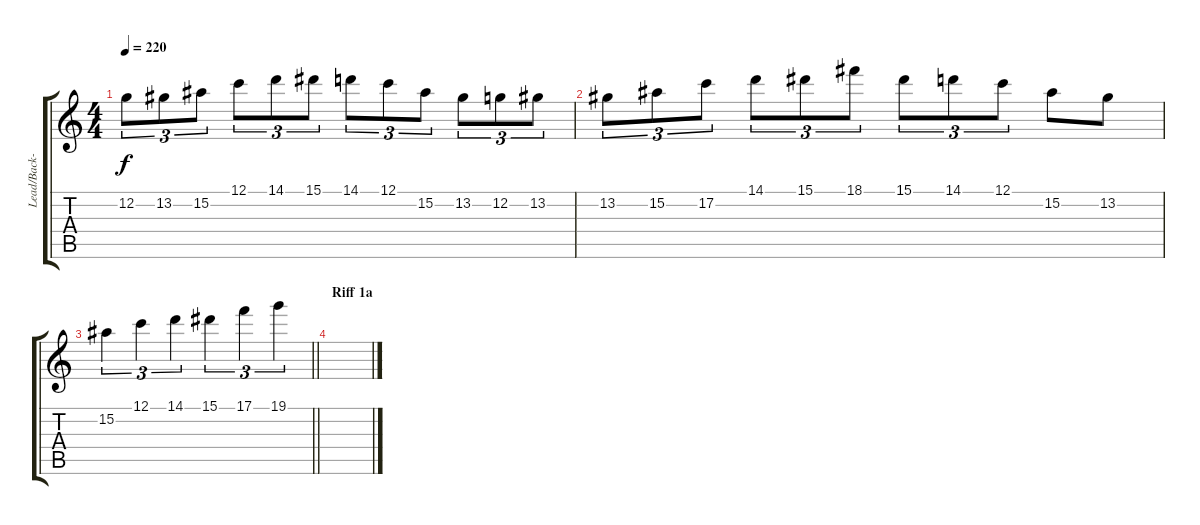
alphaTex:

\track ("Lead/Back-up" "Lead/Back-") {instrument distortionguitar}
\staff {score tabs}
\tuning (C4 G3 Eb3 Bb2 F2 C2) {hide}
\ts (4 4)
\tempo 220
\clef g2
\ks c
12.2.8{tu (3 2) dy f volume 16 balance 8} 13.2.8{tu (3 2)} 15.2.8{tu (3 2)} 12.1.8{tu (3 2)} 14.1.8{tu (3 2)} 15.1.8{tu (3 2)} 14.1.8{tu (3 2)} 12.1.8{tu (3 2)} 15.2.8{tu (3 2)} 13.2.8{tu (3 2)} 12.2.8{tu (3 2)} 13.2.8{tu (3 2)} |
13.2.8{tu (3 2)} 15.2.8{tu (3 2)} 17.2.8{tu (3 2)} 14.1.8{tu (3 2)} 15.1.8{tu (3 2)} 18.1.8{tu (3 2)} 15.1.8{tu (3 2)} 14.1.8{tu (3 2)} 12.1.8{tu (3 2)} 15.2.8 13.2.8 |
\barLineRight lightlight
15.2.4{tu (3 2)} 12.1.4{tu (3 2)} 14.1.4{tu (3 2)} 15.1.4{tu (3 2)} 17.1.4{tu (3 2)} 19.1.4{tu (3 2)} |
\section ("" "Riff 1a")
